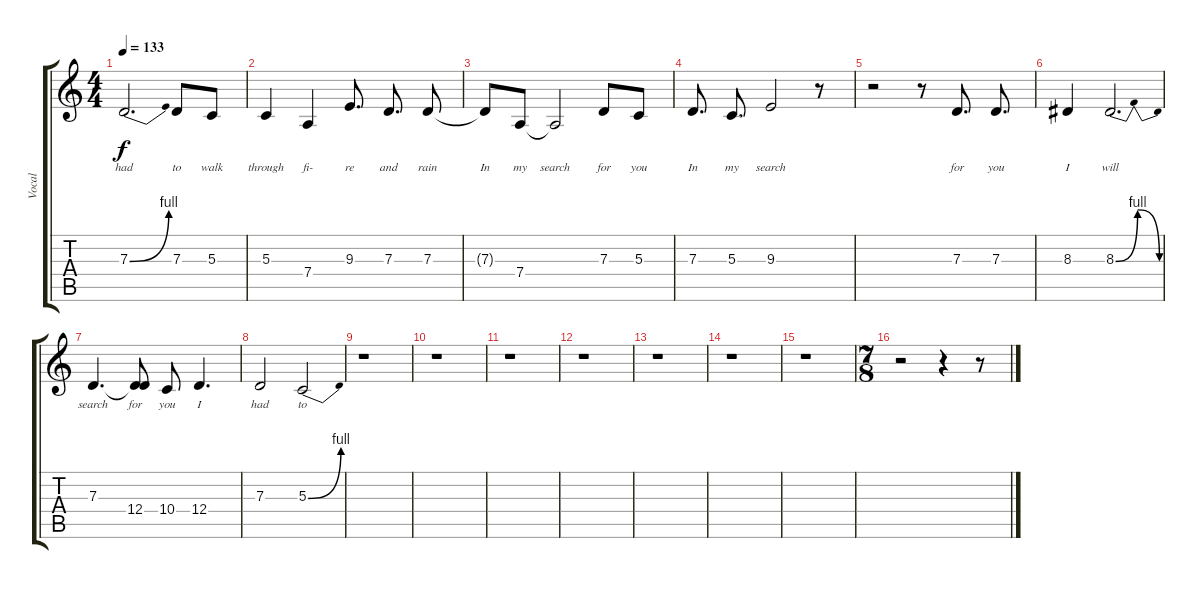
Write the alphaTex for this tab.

\track ("Vocal" "Vocal") {instrument flute}
\staff {score tabs}
\tuning (E4 B3 G3 D3 A2 E2) {hide}
\ts (4 4)
\tempo 133
\clef g2
\ks aminor
7.3{be (bend 0 0 60 4)}.2{d lyrics (0 "had") lyrics (1 "") lyrics (2 "") lyrics (3 "") lyrics (4 "") dy f} 7.3.8{lyrics (0 "to") lyrics (1 "") lyrics (2 "") lyrics (3 "") lyrics (4 "")} 5.3.8{lyrics (0 "walk") lyrics (1 "") lyrics (2 "") lyrics (3 "") lyrics (4 "")} |
5.3.4{lyrics (0 "through") lyrics (1 "") lyrics (2 "") lyrics (3 "") lyrics (4 "")} 7.4.4{lyrics (0 "fi-") lyrics (1 "") lyrics (2 "") lyrics (3 "") lyrics (4 "")} 9.3.8{d lyrics (0 "re") lyrics (1 "") lyrics (2 "") lyrics (3 "") lyrics (4 "") beam split} 7.3.8{d lyrics (0 "and") lyrics (1 "") lyrics (2 "") lyrics (3 "") lyrics (4 "")} 7.3.8{lyrics (0 "rain") lyrics (1 "") lyrics (2 "") lyrics (3 "") lyrics (4 "")} |
7.3{t}.8{lyrics (0 "In") lyrics (1 "") lyrics (2 "") lyrics (3 "") lyrics (4 "")} 7.4.8{lyrics (0 "my") lyrics (1 "") lyrics (2 "") lyrics (3 "") lyrics (4 "")} 7.4{t}.2{lyrics (0 "search") lyrics (1 "") lyrics (2 "") lyrics (3 "") lyrics (4 "")} 7.3.8{lyrics (0 "for") lyrics (1 "") lyrics (2 "") lyrics (3 "") lyrics (4 "")} 5.3.8{lyrics (0 "you") lyrics (1 "") lyrics (2 "") lyrics (3 "") lyrics (4 "")} |
7.3.8{d lyrics (0 "In") lyrics (1 "") lyrics (2 "") lyrics (3 "") lyrics (4 "") beam split} 5.3.8{d lyrics (0 "my") lyrics (1 "") lyrics (2 "") lyrics (3 "") lyrics (4 "")} 9.3.2{lyrics (0 "search") lyrics (1 "") lyrics (2 "") lyrics (3 "") lyrics (4 "")} r.8 |
r.2 r.8 7.3.8{d lyrics (0 "for") lyrics (1 "") lyrics (2 "") lyrics (3 "") lyrics (4 "")} 7.3.8{d lyrics (0 "you") lyrics (1 "") lyrics (2 "") lyrics (3 "") lyrics (4 "")} |
8.3.4{lyrics (0 "I") lyrics (1 "") lyrics (2 "") lyrics (3 "") lyrics (4 "")} 8.3{be (bendrelease 0 0 15 4 39 4 60 0)}.2{d lyrics (0 "will") lyrics (1 "") lyrics (2 "") lyrics (3 "") lyrics (4 "")} |
7.3.4{d lyrics (0 "search") lyrics (1 "") lyrics (2 "") lyrics (3 "") lyrics (4 "")} (7.3{t} 12.4).8{lyrics (0 "for") lyrics (1 "") lyrics (2 "") lyrics (3 "") lyrics (4 "")} 10.4.8{lyrics (0 "you") lyrics (1 "") lyrics (2 "") lyrics (3 "") lyrics (4 "")} 12.4.4{d lyrics (0 "I") lyrics (1 "") lyrics (2 "") lyrics (3 "") lyrics (4 "")} |
7.3.2{lyrics (0 "had") lyrics (1 "") lyrics (2 "") lyrics (3 "") lyrics (4 "")} 5.3{be (bend 0 0 60 4)}.2{lyrics (0 "to") lyrics (1 "") lyrics (2 "") lyrics (3 "") lyrics (4 "")} |
r.1 |
r.1 |
r.1 |
r.1 |
r.1 |
r.1 |
r.1 |
\ts (7 8)
r.2 r.4 r.8
